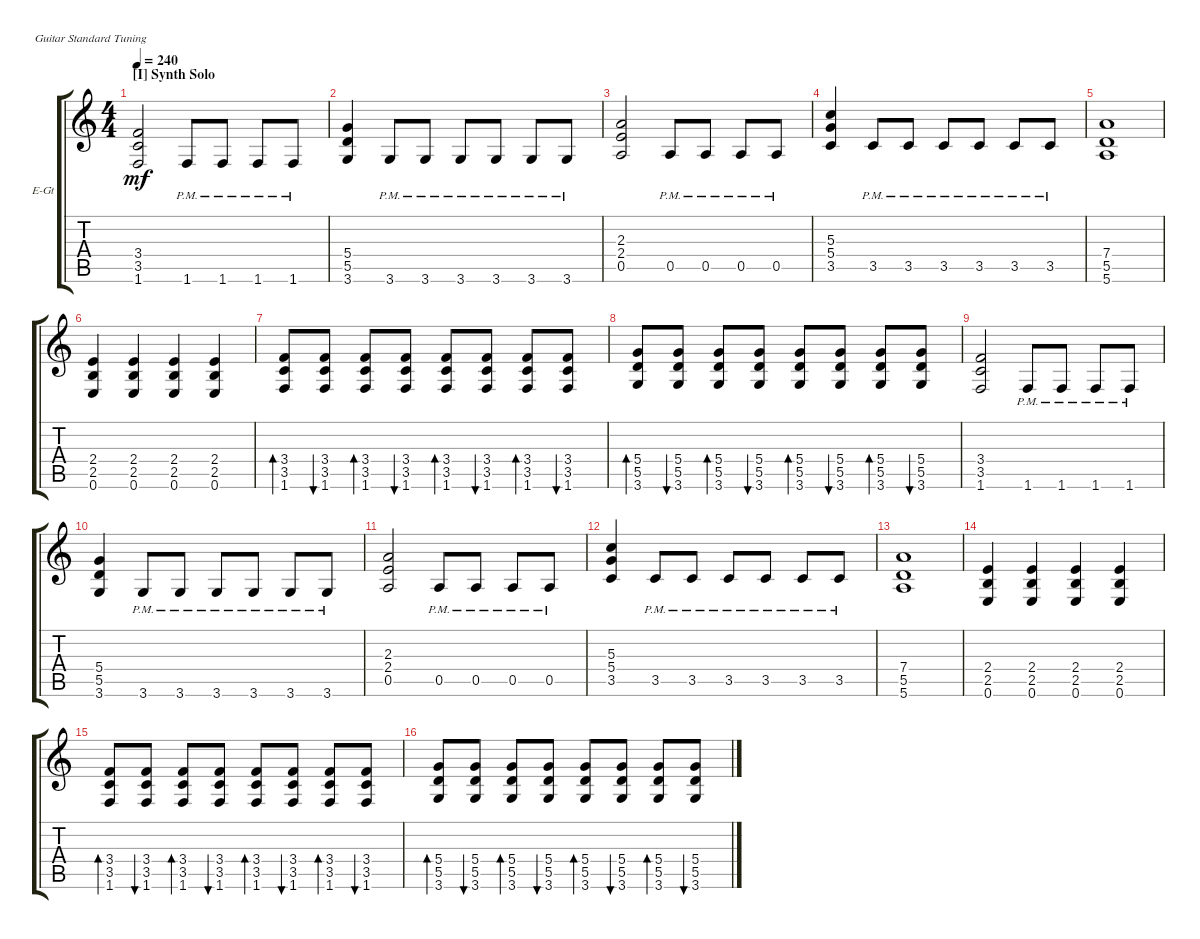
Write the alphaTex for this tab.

\defaultSystemsLayout 4
\bracketExtendMode groupsimilarinstruments
\firstSystemTrackNameOrientation horizontal
\otherSystemsTrackNameOrientation horizontal
\track ("Rhythm Main" "E-Gt") {instrument distortionguitar}
\staff {score tabs}
\tuning (E4 B3 G3 D3 A2 E2)
\ts (4 4)
\section ("I" "Synth Solo")
\tempo 240
\clef g2
\ks c
(1.6 3.5 3.4).2{dy mf} 1.6{pm}.8 1.6{pm}.8 1.6{pm}.8 1.6{pm}.8 |
(3.6 5.5 5.4).4 3.6{pm}.8 3.6{pm}.8 3.6{pm}.8 3.6{pm}.8 3.6{pm}.8 3.6{pm}.8 |
(0.5 2.4 2.3).2 0.5{pm}.8 0.5{pm}.8 0.5{pm}.8 0.5{pm}.8 |
(3.5 5.4 5.3).4 3.5{pm}.8 3.5{pm}.8 3.5{pm}.8 3.5{pm}.8 3.5{pm}.8 3.5{pm}.8 |
(5.6 5.5 7.4).1 |
(0.6 2.5 2.4).4 (0.6 2.5 2.4).4 (0.6 2.5 2.4).4 (0.6 2.5 2.4).4 |
(1.6 3.5 3.4).8{bd 30} (1.6 3.5 3.4).8{bu 30} (1.6 3.5 3.4).8{bd 30} (1.6 3.5 3.4).8{bu 30} (1.6 3.5 3.4).8{bd 30} (1.6 3.5 3.4).8{bu 30} (1.6 3.5 3.4).8{bd 30} (1.6 3.5 3.4).8{bu 30} |
(3.6 5.5 5.4).8{bd 30} (3.6 5.5 5.4).8{bu 30} (3.6 5.5 5.4).8{bd 30} (3.6 5.5 5.4).8{bu 30} (3.6 5.5 5.4).8{bd 30} (3.6 5.5 5.4).8{bu 30} (3.6 5.5 5.4).8{bd 30} (3.6 5.5 5.4).8{bu 30} |
(1.6 3.5 3.4).2 1.6{pm}.8 1.6{pm}.8 1.6{pm}.8 1.6{pm}.8 |
(3.6 5.5 5.4).4 3.6{pm}.8 3.6{pm}.8 3.6{pm}.8 3.6{pm}.8 3.6{pm}.8 3.6{pm}.8 |
(0.5 2.4 2.3).2 0.5{pm}.8 0.5{pm}.8 0.5{pm}.8 0.5{pm}.8 |
(3.5 5.4 5.3).4 3.5{pm}.8 3.5{pm}.8 3.5{pm}.8 3.5{pm}.8 3.5{pm}.8 3.5{pm}.8 |
(5.6 5.5 7.4).1 |
(0.6 2.5 2.4).4 (0.6 2.5 2.4).4 (0.6 2.5 2.4).4 (0.6 2.5 2.4).4 |
(1.6 3.5 3.4).8{bd 30} (1.6 3.5 3.4).8{bu 30} (1.6 3.5 3.4).8{bd 30} (1.6 3.5 3.4).8{bu 30} (1.6 3.5 3.4).8{bd 30} (1.6 3.5 3.4).8{bu 30} (1.6 3.5 3.4).8{bd 30} (1.6 3.5 3.4).8{bu 30} |
(3.6 5.5 5.4).8{bd 30} (3.6 5.5 5.4).8{bu 30} (3.6 5.5 5.4).8{bd 30} (3.6 5.5 5.4).8{bu 30} (3.6 5.5 5.4).8{bd 30} (3.6 5.5 5.4).8{bu 30} (3.6 5.5 5.4).8{bd 30} (3.6 5.5 5.4).8{bu 30}
